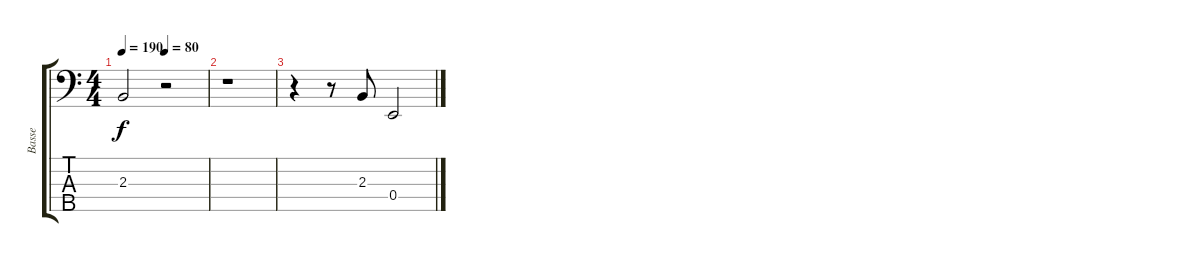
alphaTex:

\track ("Basse" "Basse") {instrument acousticbass}
\staff {score tabs}
\tuning (G2 D2 A1 E1 B0) {hide}
\ts (4 4)
\tempo 190
\tempo (80 0.5)
\clef f4
\ks c
2.3.2{dy f} r.2 |
r.1 |
r.4 r.8 2.3.8 0.4.2
